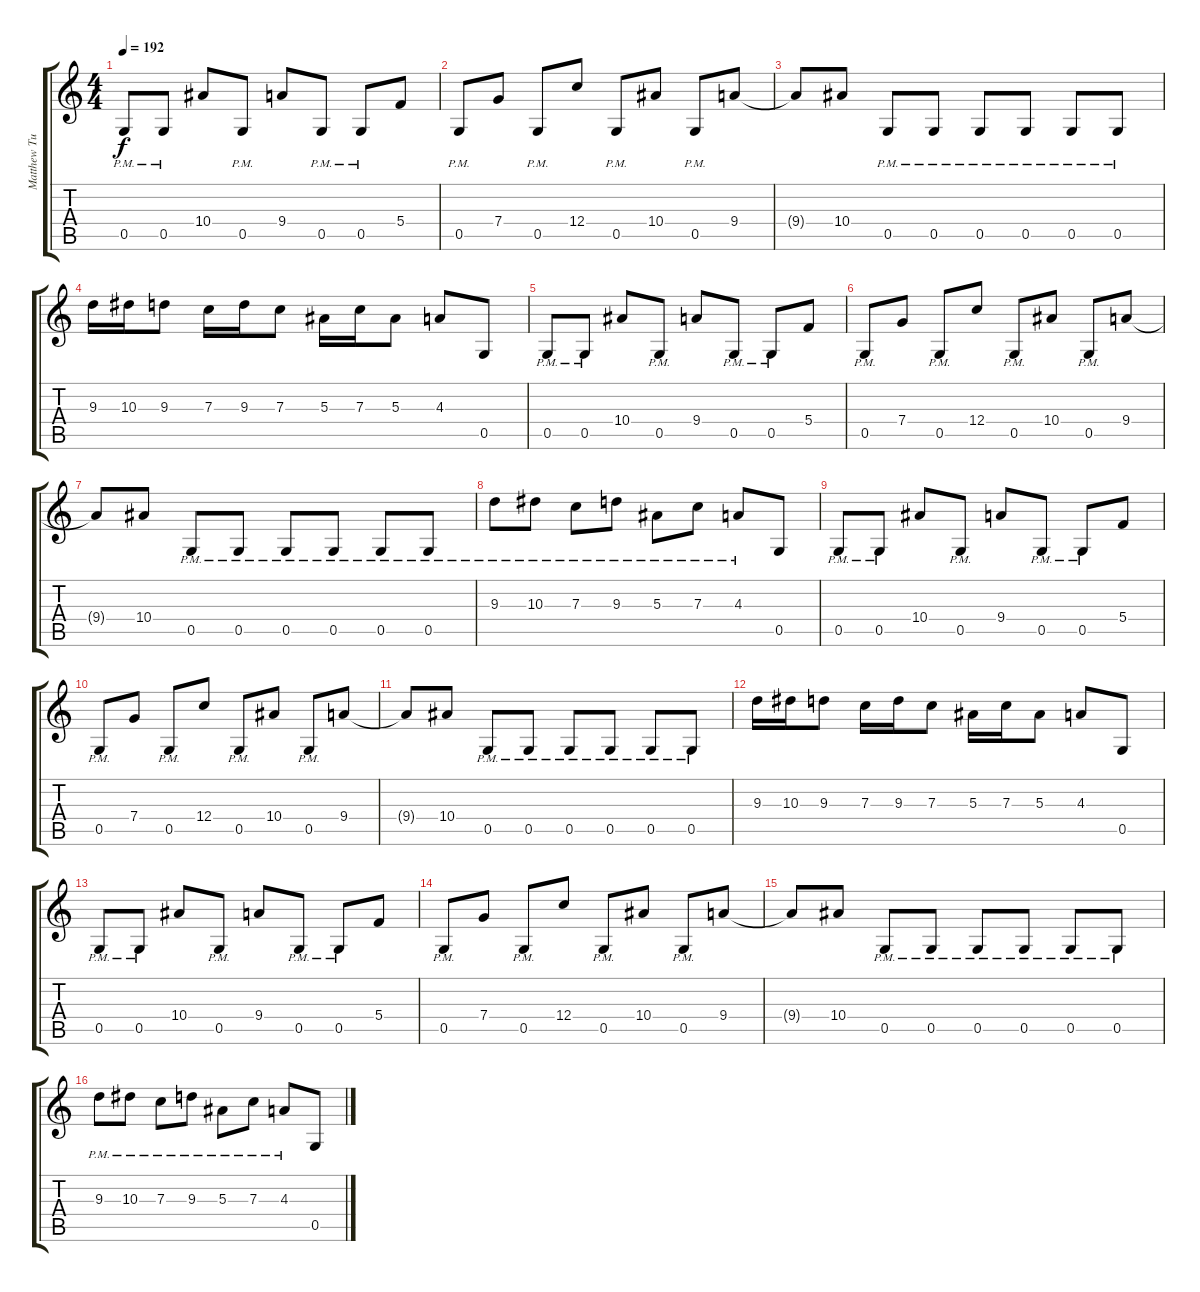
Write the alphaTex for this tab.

\track ("Matthew Tuck" "Matthew Tu") {instrument overdrivenguitar}
\staff {score tabs}
\tuning (C4 A3 F3 C3 G2 C2) {hide}
\ts (4 4)
\tempo 192
\clef g2
\ks c
0.5{pm}.8{dy f volume 16 instrument overdrivenguitar} 0.5{pm}.8 10.4.8 0.5{pm}.8 9.4.8 0.5{pm}.8 0.5{pm}.8 5.4.8 |
0.5{pm}.8 7.4.8 0.5{pm}.8 12.4.8 0.5{pm}.8 10.4.8 0.5{pm}.8 9.4.8 |
9.4{t}.8 10.4.8 0.5{pm}.8 0.5{pm}.8 0.5{pm}.8 0.5{pm}.8 0.5{pm}.8 0.5{pm}.8 |
9.3.16 10.3.16 9.3.8 7.3.16 9.3.16 7.3.8 5.3.16 7.3.16 5.3.8 4.3.8 0.5.8 |
0.5{pm}.8 0.5{pm}.8 10.4.8 0.5{pm}.8 9.4.8 0.5{pm}.8 0.5{pm}.8 5.4.8 |
0.5{pm}.8 7.4.8 0.5{pm}.8 12.4.8 0.5{pm}.8 10.4.8 0.5{pm}.8 9.4.8 |
9.4{t}.8 10.4.8 0.5{pm}.8 0.5{pm}.8 0.5{pm}.8 0.5{pm}.8 0.5{pm}.8 0.5{pm}.8 |
9.3{pm}.8 10.3{pm}.8 7.3{pm}.8 9.3{pm}.8 5.3{pm}.8 7.3{pm}.8 4.3{pm}.8 0.5.8 |
0.5{pm}.8{volume 13} 0.5{pm}.8 10.4.8 0.5{pm}.8 9.4.8 0.5{pm}.8 0.5{pm}.8 5.4.8 |
0.5{pm}.8 7.4.8 0.5{pm}.8 12.4.8 0.5{pm}.8 10.4.8 0.5{pm}.8 9.4.8 |
9.4{t}.8 10.4.8 0.5{pm}.8 0.5{pm}.8 0.5{pm}.8 0.5{pm}.8 0.5{pm}.8 0.5{pm}.8 |
9.3.16 10.3.16 9.3.8 7.3.16 9.3.16 7.3.8 5.3.16 7.3.16 5.3.8 4.3.8 0.5.8 |
0.5{pm}.8 0.5{pm}.8 10.4.8 0.5{pm}.8 9.4.8 0.5{pm}.8 0.5{pm}.8 5.4.8 |
0.5{pm}.8 7.4.8 0.5{pm}.8 12.4.8 0.5{pm}.8 10.4.8 0.5{pm}.8 9.4.8 |
9.4{t}.8 10.4.8 0.5{pm}.8 0.5{pm}.8 0.5{pm}.8 0.5{pm}.8 0.5{pm}.8 0.5{pm}.8 |
9.3{pm}.8 10.3{pm}.8 7.3{pm}.8 9.3{pm}.8 5.3{pm}.8 7.3{pm}.8 4.3{pm}.8 0.5.8
